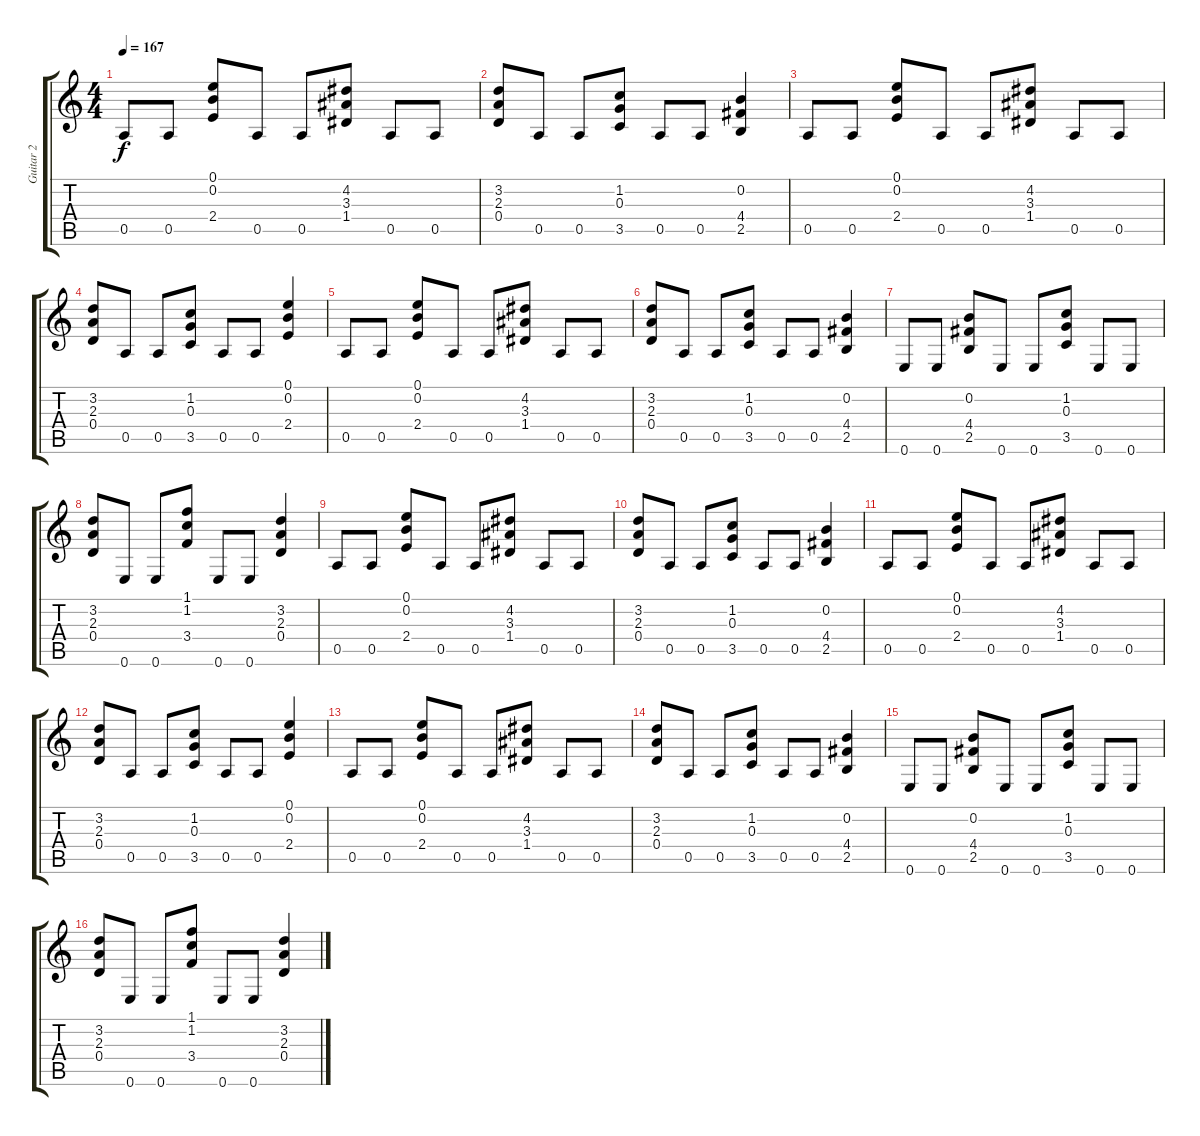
\track ("Guitar 2" "Guitar 2") {instrument distortionguitar}
\staff {score tabs}
\tuning (E4 B3 G3 D3 A2 E2) {hide}
\ts (4 4)
\tempo 167
\clef g2
\ks c
0.5.8{dy f} 0.5.8 (0.1 0.2 2.4).8 0.5.8 0.5.8 (4.2 3.3 1.4).8 0.5.8 0.5.8 |
(3.2 2.3 0.4).8 0.5.8 0.5.8 (1.2 0.3 3.5).8 0.5.8 0.5.8 (0.2 4.4 2.5).4 |
0.5.8 0.5.8 (0.1 0.2 2.4).8 0.5.8 0.5.8 (4.2 3.3 1.4).8 0.5.8 0.5.8 |
(3.2 2.3 0.4).8 0.5.8 0.5.8 (1.2 0.3 3.5).8 0.5.8 0.5.8 (0.1 0.2 2.4).4 |
0.5.8 0.5.8 (0.1 0.2 2.4).8 0.5.8 0.5.8 (4.2 3.3 1.4).8 0.5.8 0.5.8 |
(3.2 2.3 0.4).8 0.5.8 0.5.8 (1.2 0.3 3.5).8 0.5.8 0.5.8 (0.2 4.4 2.5).4 |
0.6.8 0.6.8 (0.2 4.4 2.5).8 0.6.8 0.6.8 (1.2 0.3 3.5).8 0.6.8 0.6.8 |
(3.2 2.3 0.4).8 0.6.8 0.6.8 (1.1 1.2 3.4).8 0.6.8 0.6.8 (3.2 2.3 0.4).4 |
0.5.8 0.5.8 (0.1 0.2 2.4).8 0.5.8 0.5.8 (4.2 3.3 1.4).8 0.5.8 0.5.8 |
(3.2 2.3 0.4).8 0.5.8 0.5.8 (1.2 0.3 3.5).8 0.5.8 0.5.8 (0.2 4.4 2.5).4 |
0.5.8 0.5.8 (0.1 0.2 2.4).8 0.5.8 0.5.8 (4.2 3.3 1.4).8 0.5.8 0.5.8 |
(3.2 2.3 0.4).8 0.5.8 0.5.8 (1.2 0.3 3.5).8 0.5.8 0.5.8 (0.1 0.2 2.4).4 |
0.5.8 0.5.8 (0.1 0.2 2.4).8 0.5.8 0.5.8 (4.2 3.3 1.4).8 0.5.8 0.5.8 |
(3.2 2.3 0.4).8 0.5.8 0.5.8 (1.2 0.3 3.5).8 0.5.8 0.5.8 (0.2 4.4 2.5).4 |
0.6.8 0.6.8 (0.2 4.4 2.5).8 0.6.8 0.6.8 (1.2 0.3 3.5).8 0.6.8 0.6.8 |
(3.2 2.3 0.4).8 0.6.8 0.6.8 (1.1 1.2 3.4).8 0.6.8 0.6.8 (3.2 2.3 0.4).4
